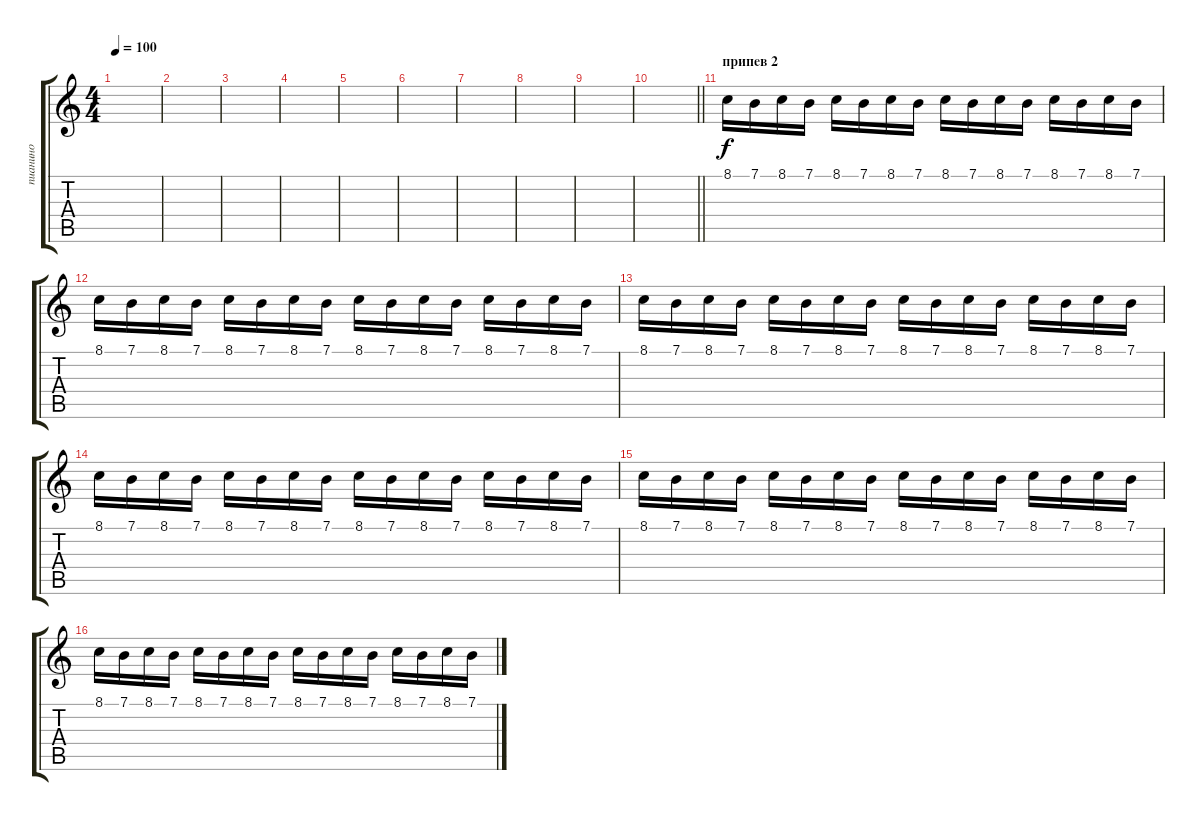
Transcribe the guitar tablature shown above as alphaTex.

\track ("пианино" "пианино") {instrument brightacousticpiano}
\staff {score tabs}
\tuning (E4 B3 G3 D3 A2 E2) {hide}
\ts (4 4)
\tempo 100
\clef g2
\ks c
|
|
|
|
|
|
|
|
|
\barLineRight lightlight
|
\section ("" "припев 2")
8.1.16 7.1.16 8.1.16 7.1.16 8.1.16 7.1.16 8.1.16 7.1.16 8.1.16 7.1.16 8.1.16 7.1.16 8.1.16 7.1.16 8.1.16 7.1.16 |
8.1.16 7.1.16 8.1.16 7.1.16 8.1.16 7.1.16 8.1.16 7.1.16 8.1.16 7.1.16 8.1.16 7.1.16 8.1.16 7.1.16 8.1.16 7.1.16 |
8.1.16 7.1.16 8.1.16 7.1.16 8.1.16 7.1.16 8.1.16 7.1.16 8.1.16 7.1.16 8.1.16 7.1.16 8.1.16 7.1.16 8.1.16 7.1.16 |
8.1.16 7.1.16 8.1.16 7.1.16 8.1.16 7.1.16 8.1.16 7.1.16 8.1.16 7.1.16 8.1.16 7.1.16 8.1.16 7.1.16 8.1.16 7.1.16 |
8.1.16 7.1.16 8.1.16 7.1.16 8.1.16 7.1.16 8.1.16 7.1.16 8.1.16 7.1.16 8.1.16 7.1.16 8.1.16 7.1.16 8.1.16 7.1.16 |
8.1.16 7.1.16 8.1.16 7.1.16 8.1.16 7.1.16 8.1.16 7.1.16 8.1.16 7.1.16 8.1.16 7.1.16 8.1.16 7.1.16 8.1.16 7.1.16
